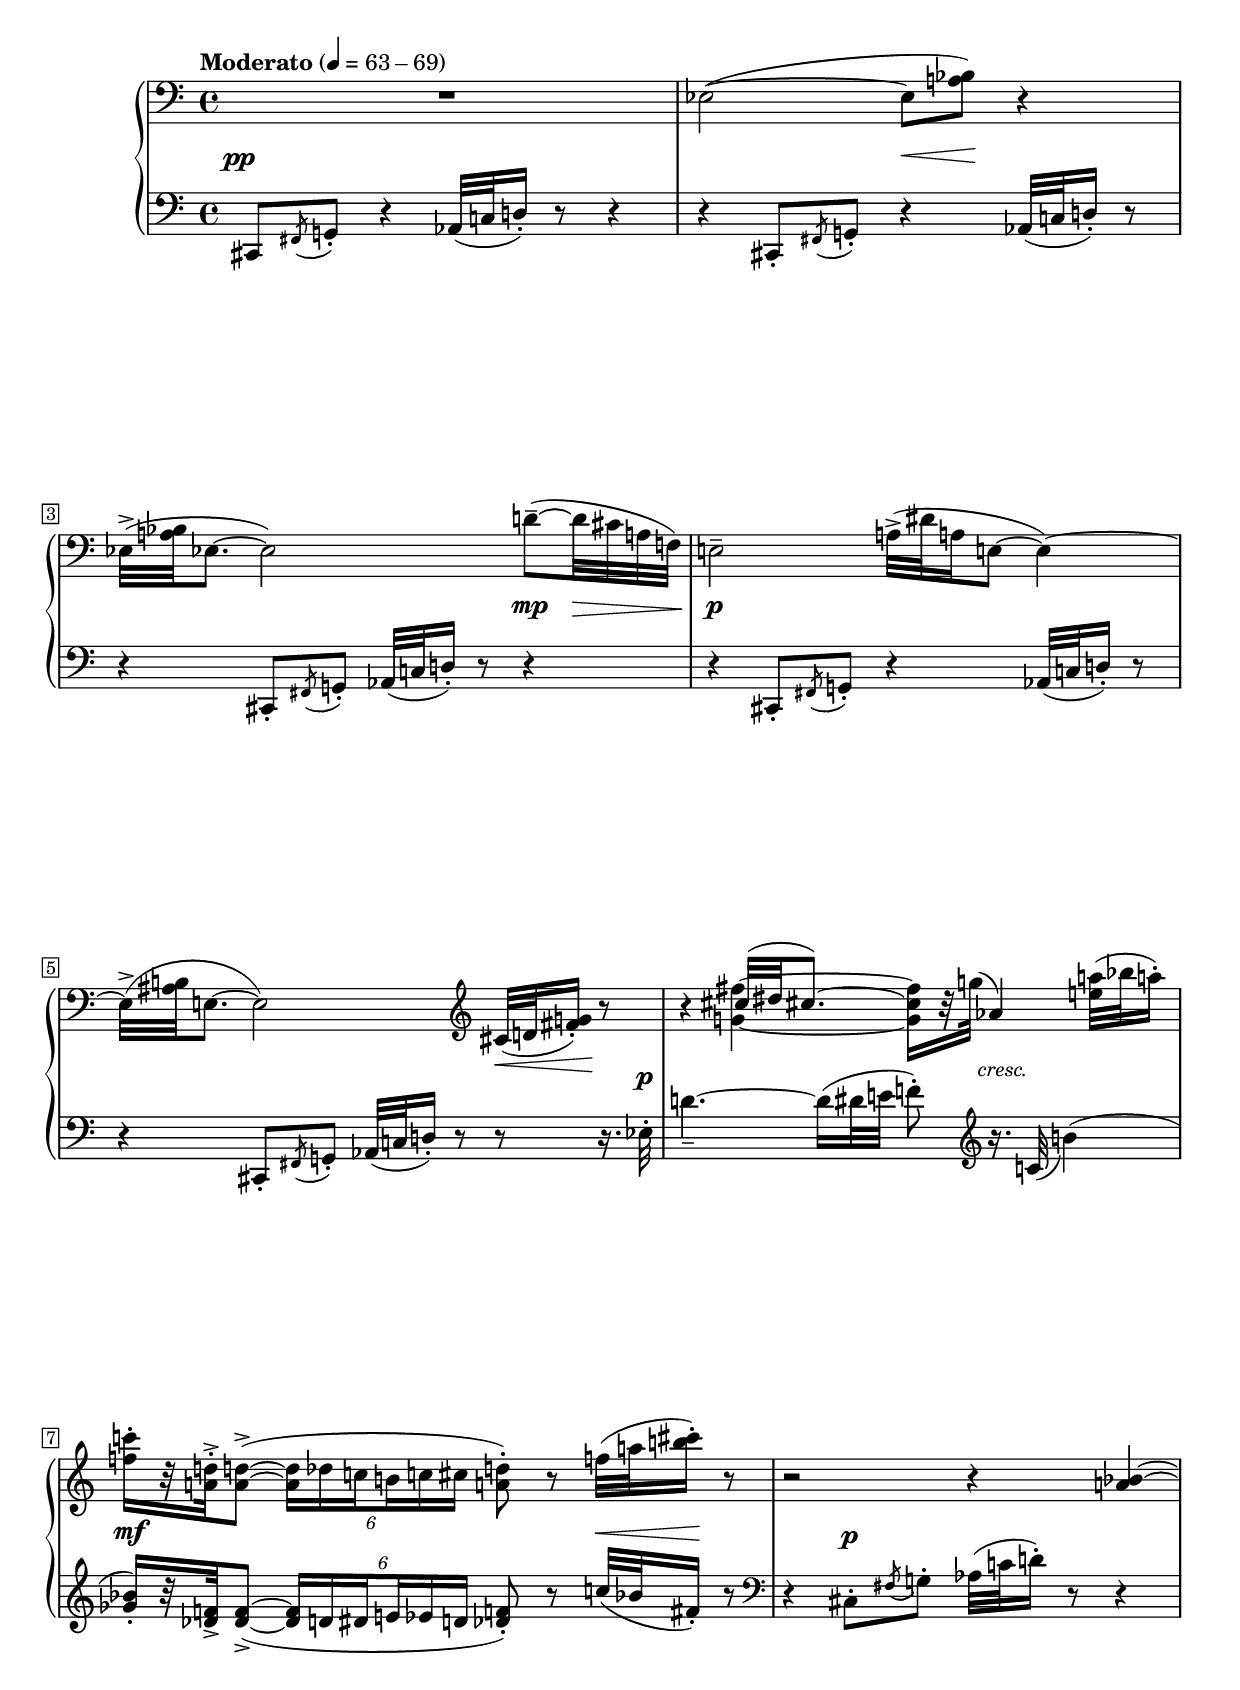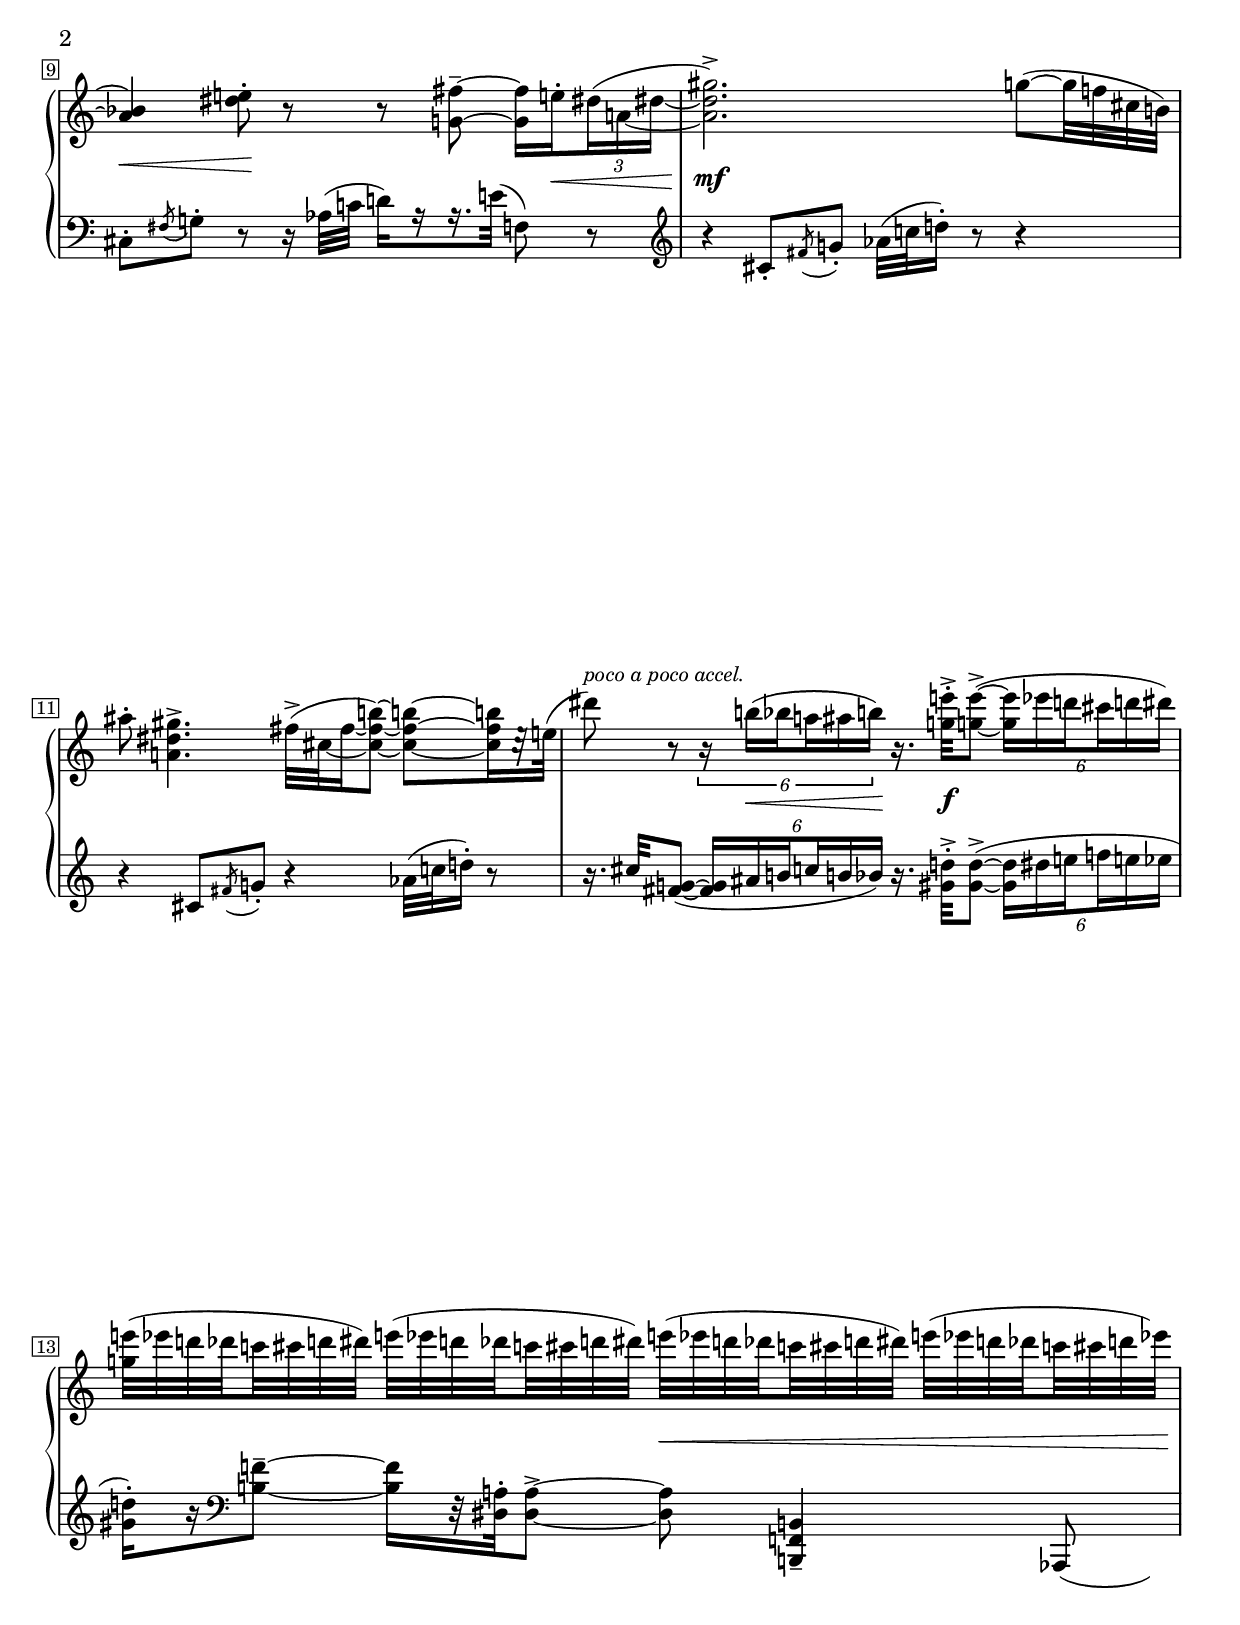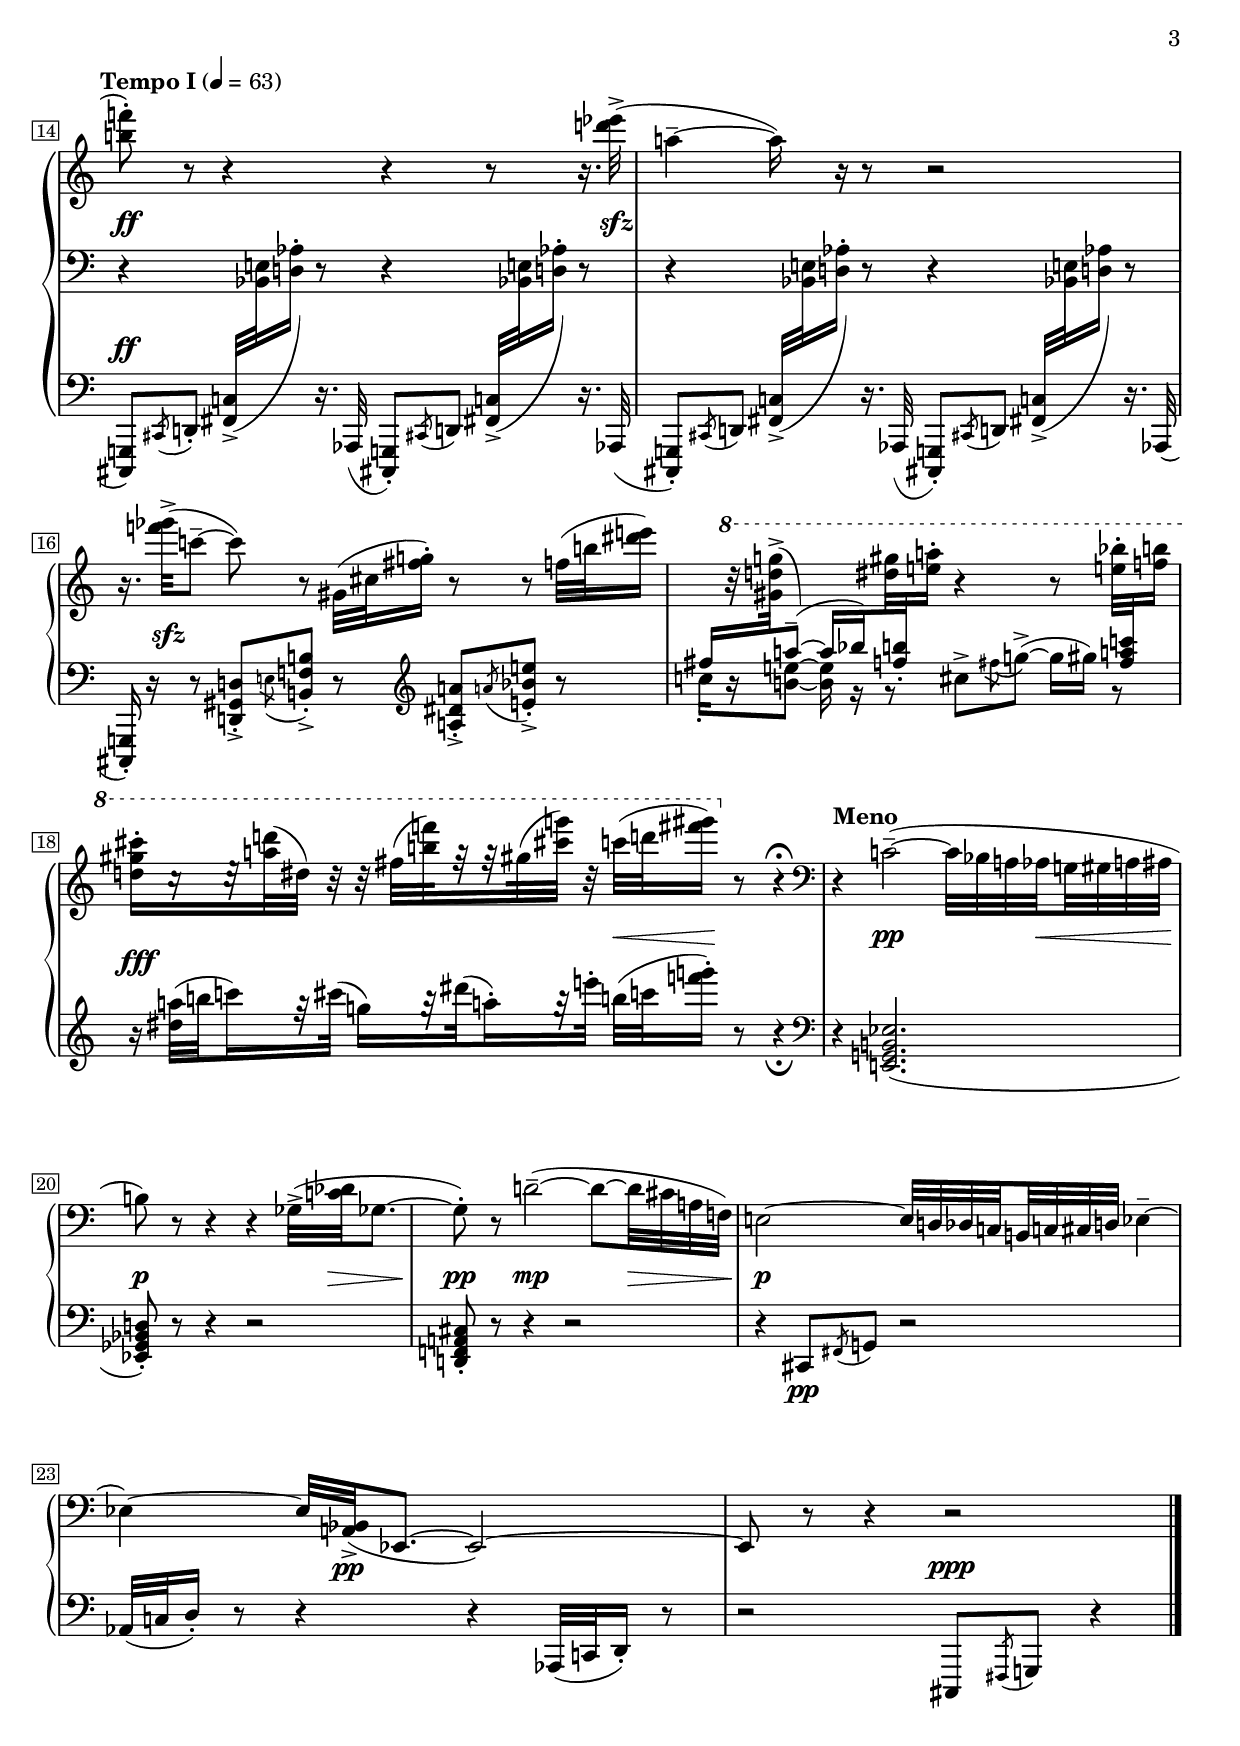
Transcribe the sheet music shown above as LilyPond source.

Global = {
  \key c \major
  \time 4/4
  \include "../global.ly"
}

bottom = \change Staff = "lower"
top = \change Staff = "upper"

cresc = { \override TextSpanner.bound-details.left.text = \markup { \small "cresc " } }

Sopran = \context Voice = "one" \relative c {
  \voiceOne
  \override MultiMeasureRest.staff-position = #0
  \override Rest.staff-position = #0
  \override DynamicText.Y-offset = #-3.4
  \override Hairpin.Y-offset = #-3
  \set subdivideBeams = ##t
  \set baseMoment = #(ly:make-moment 1/8)
  \set tieWaitForNote = ##t
  \stemNeutral\slurNeutral
  %1
  \tempo \markup { \bold "Moderato" } 4 = 63-69
  | R1
  | ees2~( ees8\< <a! bes>)\! r4
  | ees32^>( <a! bes> ees!8.~ ees2) d'!8--~[(\mp d32\> cis a! f!])
  | e!2--\!\p a!32^>[( dis a!16 e!8~] e4~)
  %5
  | e32^>( <ais b!> e!8.~ e2) \clef treble cis'32([\< d! <fis g!>16_.])\! r8
  | r4 \stemUp cis'32[^( dis
    \shape #'((0 . 0) (0 . 0) (0 . -0.4) (-0.8 . -0.5)) Tie
    cis!8.~])
    \once\omit Flag \once\omit Stem
    \once\override NoteColumn.force-hshift = #-0.5
    \once \hideNotes cis16
    s4 s16
    \stemNeutral <e! a!>32[( bes' a!16^.])
  | <f! c'!>16^.[\mf r32 <a,! d!>^.^> q8~^>]( \tupletDown\tuplet 6/4 { q16 des c! b! c! cis }
    <a! d!>8^.) r f'!32[(\< a! <b! cis>16^.])\! r8
  | r2 r4 <a,! bes>~
  | q\< <dis e!>8^.\! r r <g,! fis'>8~^-
    q16[ e'!^.\< \once\omit TupletBracket \tuplet 3/2 { dis( a!_~ dis!_~ }]
  %10
  | <a dis gis>2.)^>\!\mf g'!8~[( g32 f! cis b!])
  | ais'8^. <a,! dis gis>4.^> fis'32^>[( cis_~ fis16_~ <cis_~ fis_~ b!~>8])
    <cis_~ fis~ b!~>[ <cis fis b!>16 c32\rest e!](
  | dis'8)^\markup {
      \small "poco a poco accel."
    }
    r \tuplet 6/4 { r16 b!(\< bes a! ais b!)\! }
    r16. <g! e'!>32^.^>[\f <g_~ e'~>8^>]( \tuplet 6/4 { q16 ees' d cis d! dis) }
  | <g,! e'!>32[( ees' d! des c! cis d! dis]) e![( ees d! des c! cis d! dis])
    e![(\< ees d! des c! cis d! dis]) e![( ees d! des c! cis d! ees!]\!
    \pageBreak
  \omit Staff.TimeSignature
  << {
  %14-upper
  | \tempo \markup { \bold "Tempo I" } 4 = 63
    <b! f'!>8^.)\ff r r4 r r8 r16. \once\override Stem.length = #12 <d! ees>32^>\sfz(
  %15-upper
  | a!4~^- a16) r r8 r2
  }
  \new Staff = "middle" \with {
    alignAboveContext = "lower"
  } {
    \omit Staff.TimeSignature
    \clef "bass"
  %14-middle
  | \once\override DynamicText.Y-offset = #-6
    r4\ff s8 r r4 s8 r
  %15-middle
  | r4 s8 r r4 s8 r
  }
  >>
  | r16. <f'! ges>32^>[(\sfz c!8^-~] c8) r gis,32[( cis <fis g!>16^.]) r8 r f!32[( b! <dis e!>16])
  | \bottom fis,16[ \top \ottava #1 r32
    \shape #'((0 . 0) (0 . 0) (0 . 0) (0 . -3.5)) Slur
    <gis d'! g!>^>( \bottom a!8~^-])^(
    a16[ bes) \top <dis gis>32 \bottom <f,! b!>_. \top <e'! a!>16^.] r4
    r8 <e! bes'>32^.[ \bottom <fis, a! c!> \top <f'! b!>16]
  | \once\override DynamicText.Y-offset = #-6
    <d! gis cis>16^.[\fff c16\rest c32\rest <a'! d!>( dis,)] r32
    r32 fis[( <b! f'!>) f\rest f\rest gis( <cis! g'!>)] r c![(\< d! <fis gis>16])\!
    \ottava #0 r8 r4\fermata
    \clef bass
  | \tempo \markup { \bold "Meno" }
    r4 c,,,!2~^-(\pp c32[ bes a! aes\< g! gis a! ais]
  %20
  | b!8)\!\p r r4 r ges32^>[( <c! des>\> ges!8.~]
  | ges8^.)\!\pp r d'!2~^-(\mp d8~[ d32\> cis a! f!])\!
  | e!2~\p e32[ d! des c! b! c! cis d!] ees4~^-
  | ees~ ees32[ <a,! bes>_>(\pp ees8.~] ees2~)
  | ees8 r r4 r2\ppp
  \fine
}

Alto = \context Voice = "two" \relative c' {
  \voiceTwo
  \override MultiMeasureRest.staff-position = #0
  \override Rest.staff-position = #0
  %1
  | s1*5
  %6
  | s4 <g'!~ fis'^~>4 <g cis fis>16[ r32 g'!]^(
    \stemUp
    \once\override Staff.TextScript.extra-offset = #'(-1 . -3)
    aes,4)_\markup {
      \small "cresc."
    } s8
}

Bass = \context Voice = "four" \relative c {
  \voiceFour
  \override MultiMeasureRest.staff-position = #0
  \override Rest.staff-position = #0
  \set subdivideBeams = ##t
  \set baseMoment = #(ly:make-moment 1/8)
  \stemNeutral\slurNeutral\tieNeutral
  %1
  | cis,8[ \acciaccatura fis g!-.] r4 aes32[( c! d!16-.]) r8 r4
  | r cis,8-.[ \acciaccatura fis g!-.] r4 aes32[( c! d!16-.]) r8
  | r4 cis,8-.[ \acciaccatura fis g!-.] aes32[( c! d!16-.]) r8 r4
  | r4 cis,8-.[ \acciaccatura fis g!-.] r4 aes32[( c! d!16-.]) r8
  %5
  | r4 cis,8-.[ \acciaccatura fis g!-.] aes32[( c! d!16-.]) r8 r r16.
    \override DynamicText.Y-offset = #3
    ees32^.^\p
  | d'!4.--~ d16( dis32 e! f!8^.)
    \clef treble r16. c!32_( b'!4)(
  | <ges bes>16-.)[ r32 <des f!>_> q8_>~]( \tupletNeutral\tuplet 6/4 { q16 d! dis e! ees d! }
    <des f!>8-.) r c'!32[( bes fis16-.]) r8 \clef bass
  | r4 cis,8^.^\p[ \stemUp\slurDown \acciaccatura fis \stemNeutral\slurNeutral g!^.]
    aes32[( c! d!16^.]) r8 r4
  | cis,8^.[ \stemUp\slurDown \acciaccatura fis \stemNeutral\slurNeutral g!^.]
    r8 r16 aes32[( c!] d!16)[ a16\rest a16.\rest e'!32]( f,8) r \clef treble
  %10
  | r4 cis'8-.[ \acciaccatura fis g!-.] aes32[( c! d!16^.]) r8 r4
  | r4 cis,8[ \acciaccatura fis g!-.] r4 aes32[( c! d!16^.]) r8
  | r16. cis32[ <fis,~ g!~>8]( \tuplet 6/4 { q16 ais b! c! b! bes) }
    r16. <gis d'!>32^.^>[ q8~^>]( \tuplet 6/4 { q16 dis' e! f! e! ees }
  | <gis, d'!>16^.[) r16 \clef bass <b,!~ f'!~>8^-] q16[ r32 <dis, a'!>^. q8~^>]
    q8 <b,! f'! b!>4_- aes8( \clef bass
  | <cis, g'!>8)[ \acciaccatura cis' d!_.]
    \slurDown
    \shape #'((0 . 0) (0 . 0) (0 . 0) (0 . 4)) Slur
    <fis c'!>32_>[( \change Staff = "middle" <bes e!> <d! aes'>16^.)] \change Staff = "lower"
    r16.
    \shape #'((-0.2 . 0) (0 . -1) (0 . -1) (0 . 0)) Slur
    \once\override Stem.length = #12
    aes,32(
    <cis, g'!>8_.)[ \acciaccatura cis'! d!]
    \shape #'((0 . 0) (0 . 0) (0 . 0) (0 . 4)) Slur
    <fis! c'!>32_>[( \change Staff = "middle" <bes! e!> <d! aes'!>16^.)] \change Staff = "lower"
     r16.
     %\shape #'((0 . 0) (0 . -1.5) (0 . -1) (0 . 0)) Slur
     \once\override Stem.length = #12
     aes,!32(
  %15
  | <cis, g'!>8_.)[ \acciaccatura cis' d!]
    \slurDown
    \shape #'((0 . 0) (0 . 0) (0 . 0) (0 . 4)) Slur
    <fis c'!>32_>[( \change Staff = "middle" <bes e!> <d! aes'>16^.)] \change Staff = "lower"
    r16.
    \shape #'((-0.2 . -1) (0 . -2.2) (0 . -1.2) (0 . 0)) Slur
    \once\override Stem.length = #12
    aes,32(
    <cis, g'!>8_.)[ \acciaccatura cis'! d!]
    \shape #'((0 . 0) (0 . 0) (0 . 0) (0 . 4)) Slur
    <fis! c'!>32_>[( \change Staff = "middle" <bes! e!> <d! aes'!>16)] \change Staff = "lower"
     r16. \once\override Stem.length = #12 aes,!32(
  | <cis, g'!>16_.) r r8 <d'! gis d'!>_._>[ \acciaccatura e'! <b! f'! b!>_._>] r \clef treble
    <a'! dis a'!>_._>[ \acciaccatura a'! <e! bes'! e!>_._>] r8
  | c'!16_.[ r <b! e!>8~] q16 g16\rest g8\rest cis^>[ \acciaccatura fis g!^>~]^( g16[ gis]) g,8\rest
  | \slurUp
    r16 <dis' a'!>32[( b'! c!16) f,32\rest cis']( g!16[) g32\rest dis'( a!16^.) g32\rest e'!^.]
    b!32[( c! <f! g!>16^.]) r8 r4\fermata
    \clef bass
  | r4 <e,,,,! g! b! ees>2._(
  %20
  | <ees ges bes d!>8_.) r r4 r2
  | <d! f! a! cis>8_. r r4 r2
  | \slurDown r4 cis8[\pp \acciaccatura fis g!] r2
  | aes32[( c! d16_.]) r8 r4 r4 aes,32[( c! d16_.]) r8
  | r2 cis,8[ \once\override Stem.length = #9.5 \acciaccatura fis g!] r4
  \fine
}

centerDynamics = {
  %1
  | \once\override Staff.TextScript.extra-offset = #'(-2 . 0)
    s4-\markup { \dynamic pp } s2.
}

\score {
  \new PianoStaff
  <<
    \accidentalStyle Score.piano
    \context Staff = "upper" <<
      \set Staff.midiInstrument = #"acoustic grand"
      \Global
      \clef bass
      \Sopran
      \Alto
    >>
    \context Dynamics <<
      \Global \centerDynamics
    >>
    \context Staff = "lower" <<
      \set Staff.midiInstrument = #"acoustic grand"
      \Global
      \clef bass
      \Bass
    >>
  >>
  \header {
    %composer = "Hans Erich Apostel"
    %opus = "Op. 13"
    title = \markup { "IX" }
  }
  \layout {
    \context {
      \PianoStaff
      % More space between staves in the same PianoStaff
      %\override StaffGrouper.staff-staff-spacing.minimum-distance = 12
      \override TextScript.font-shape = #'italic
    }
  }
  \midi {
    \tempo 4 = 65
  }
}
